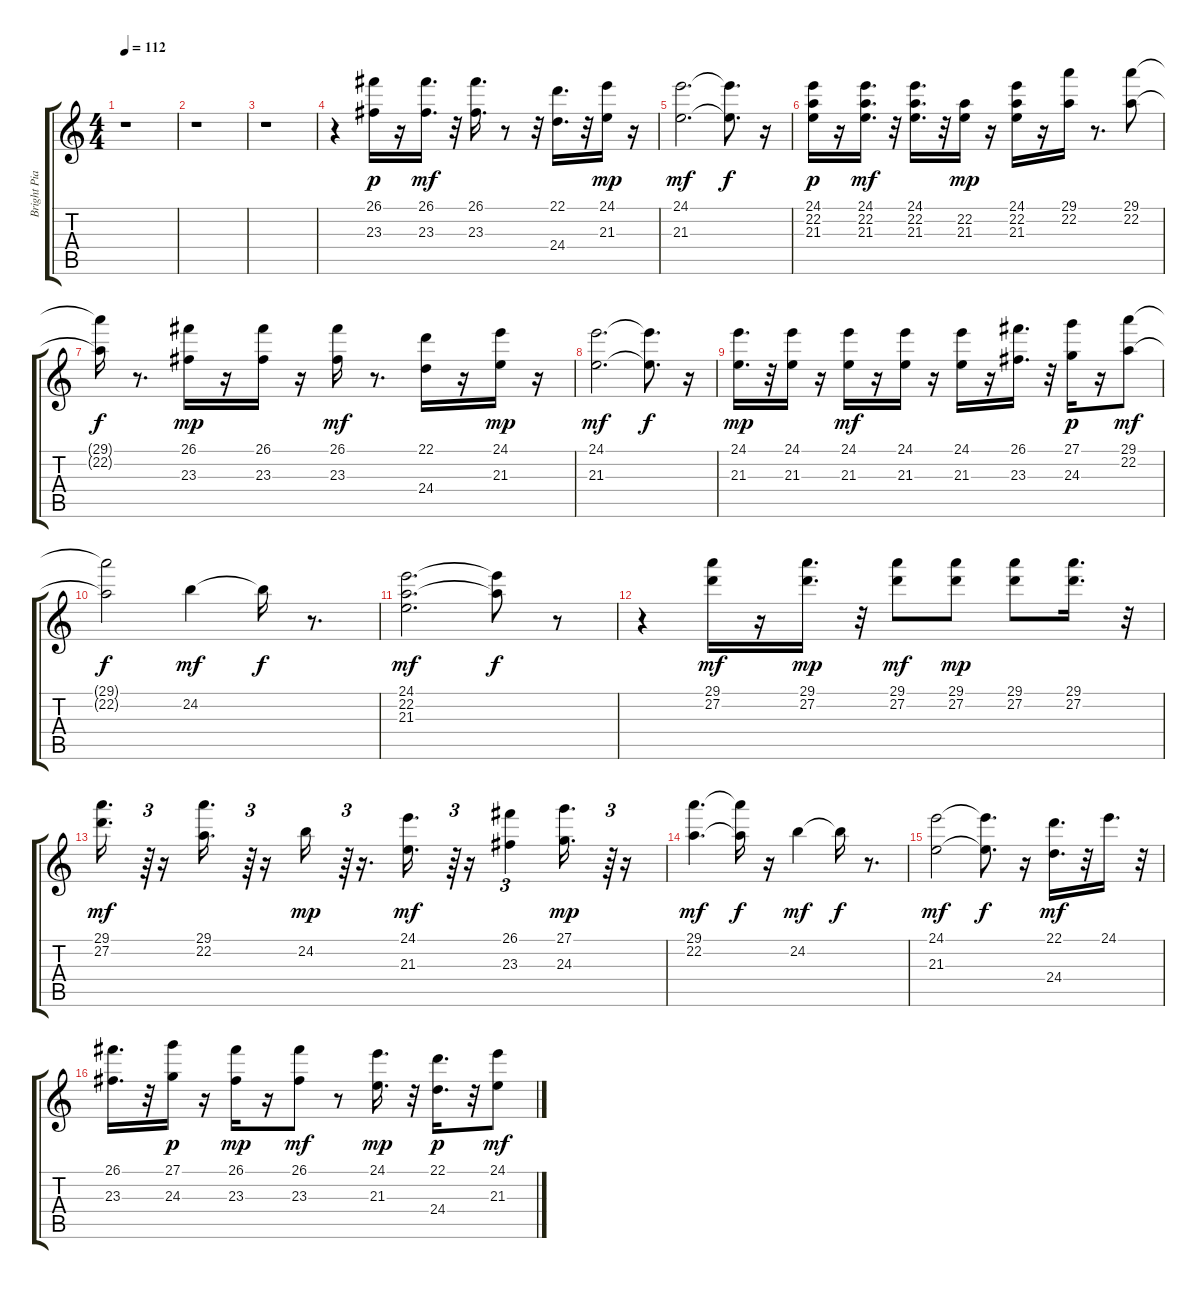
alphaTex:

\track ("Bright Piano" "Bright Pia") {instrument brightacousticpiano}
\staff {score tabs}
\tuning (E4 B3 G3 D3 A2 E2) {hide}
\ts (4 4)
\tempo 112
\clef g2
\ks c
r.1{dy f} |
r.1 |
r.1 |
r.4 (26.1 23.3).16{dy p} r.16 (26.1 23.3).16{d dy mf} r.32 (26.1 23.3).16{d} r.8 r.32 (22.1 24.4).16{d} r.32 (24.1 21.3).16{dy mp} r.16 |
(24.1 21.3).2{d dy mf} (24.1{t} 21.3{t}).8{d dy f} r.16 |
(24.1 22.2 21.3).16{dy p} r.16 (24.1 22.2 21.3).16{d dy mf} r.32 (24.1 22.2 21.3).16{d} r.32 (22.2 21.3).16{dy mp} r.16 (24.1 22.2 21.3).16 r.16 (29.1 22.2).16 r.8{d} (29.1 22.2).8 |
(29.1{t} 22.2{t}).16{dy f} r.8{d} (26.1 23.3).16{dy mp} r.16 (26.1 23.3).16 r.16 (26.1 23.3).16{dy mf} r.8{d} (22.1 24.4).16 r.16 (24.1 21.3).16{dy mp} r.16 |
(24.1 21.3).2{d dy mf} (24.1{t} 21.3{t}).8{d dy f} r.16 |
(24.1 21.3).16{d dy mp} r.32 (24.1 21.3).16 r.16 (24.1 21.3).16{dy mf} r.16 (24.1 21.3).16 r.16 (24.1 21.3).16 r.16 (26.1 23.3).16{d} r.32 (27.1 24.3).16{dy p} r.16 (29.1 22.2).8{dy mf} |
(29.1{t} 22.2{t}).2{dy f} 24.2.4{dy mf} 24.2{t}.16{dy f} r.8{d} |
(24.1 22.2 21.3).2{d dy mf} (24.1{t} 22.2{t}).8{dy f} r.8 |
r.4 (29.1 27.2).16{dy mf} r.16 (29.1 27.2).16{d dy mp} r.32 (29.1 27.2).8{dy mf} (29.1 27.2).8{dy mp} (29.1 27.2).8 (29.1 27.2).16{d} r.32 |
(29.1 27.2).16{d dy mf} r.64{tu (3 2)} r.16 (29.1 22.2).16{d} r.64{tu (3 2)} r.16 24.2.16{dy mp} r.64{tu (3 2)} r.16{d} (24.1 21.3).16{d dy mf} r.64{tu (3 2)} r.16 (26.1 23.3).4{tu (3 2)} (27.1 24.3).16{d dy mp} r.64{tu (3 2)} r.16 |
(29.1 22.2).4{d dy mf} (29.1{t} 22.2{t}).16{dy f} r.16 24.2.4{dy mf} 24.2{t}.16{dy f} r.8{d} |
(24.1 21.3).2{dy mf} (24.1{t} 21.3{t}).8{d dy f} r.16 (22.1 24.4).16{d dy mf} r.32 24.1.16{d} r.32 |
(26.1 23.3).16{d} r.32 (27.1 24.3).16{dy p} r.16 (26.1 23.3).16{dy mp} r.16 (26.1 23.3).8{dy mf} r.8 (24.1 21.3).16{d dy mp} r.32 (22.1 24.4).16{d dy p} r.32 (24.1 21.3).8{dy mf}
